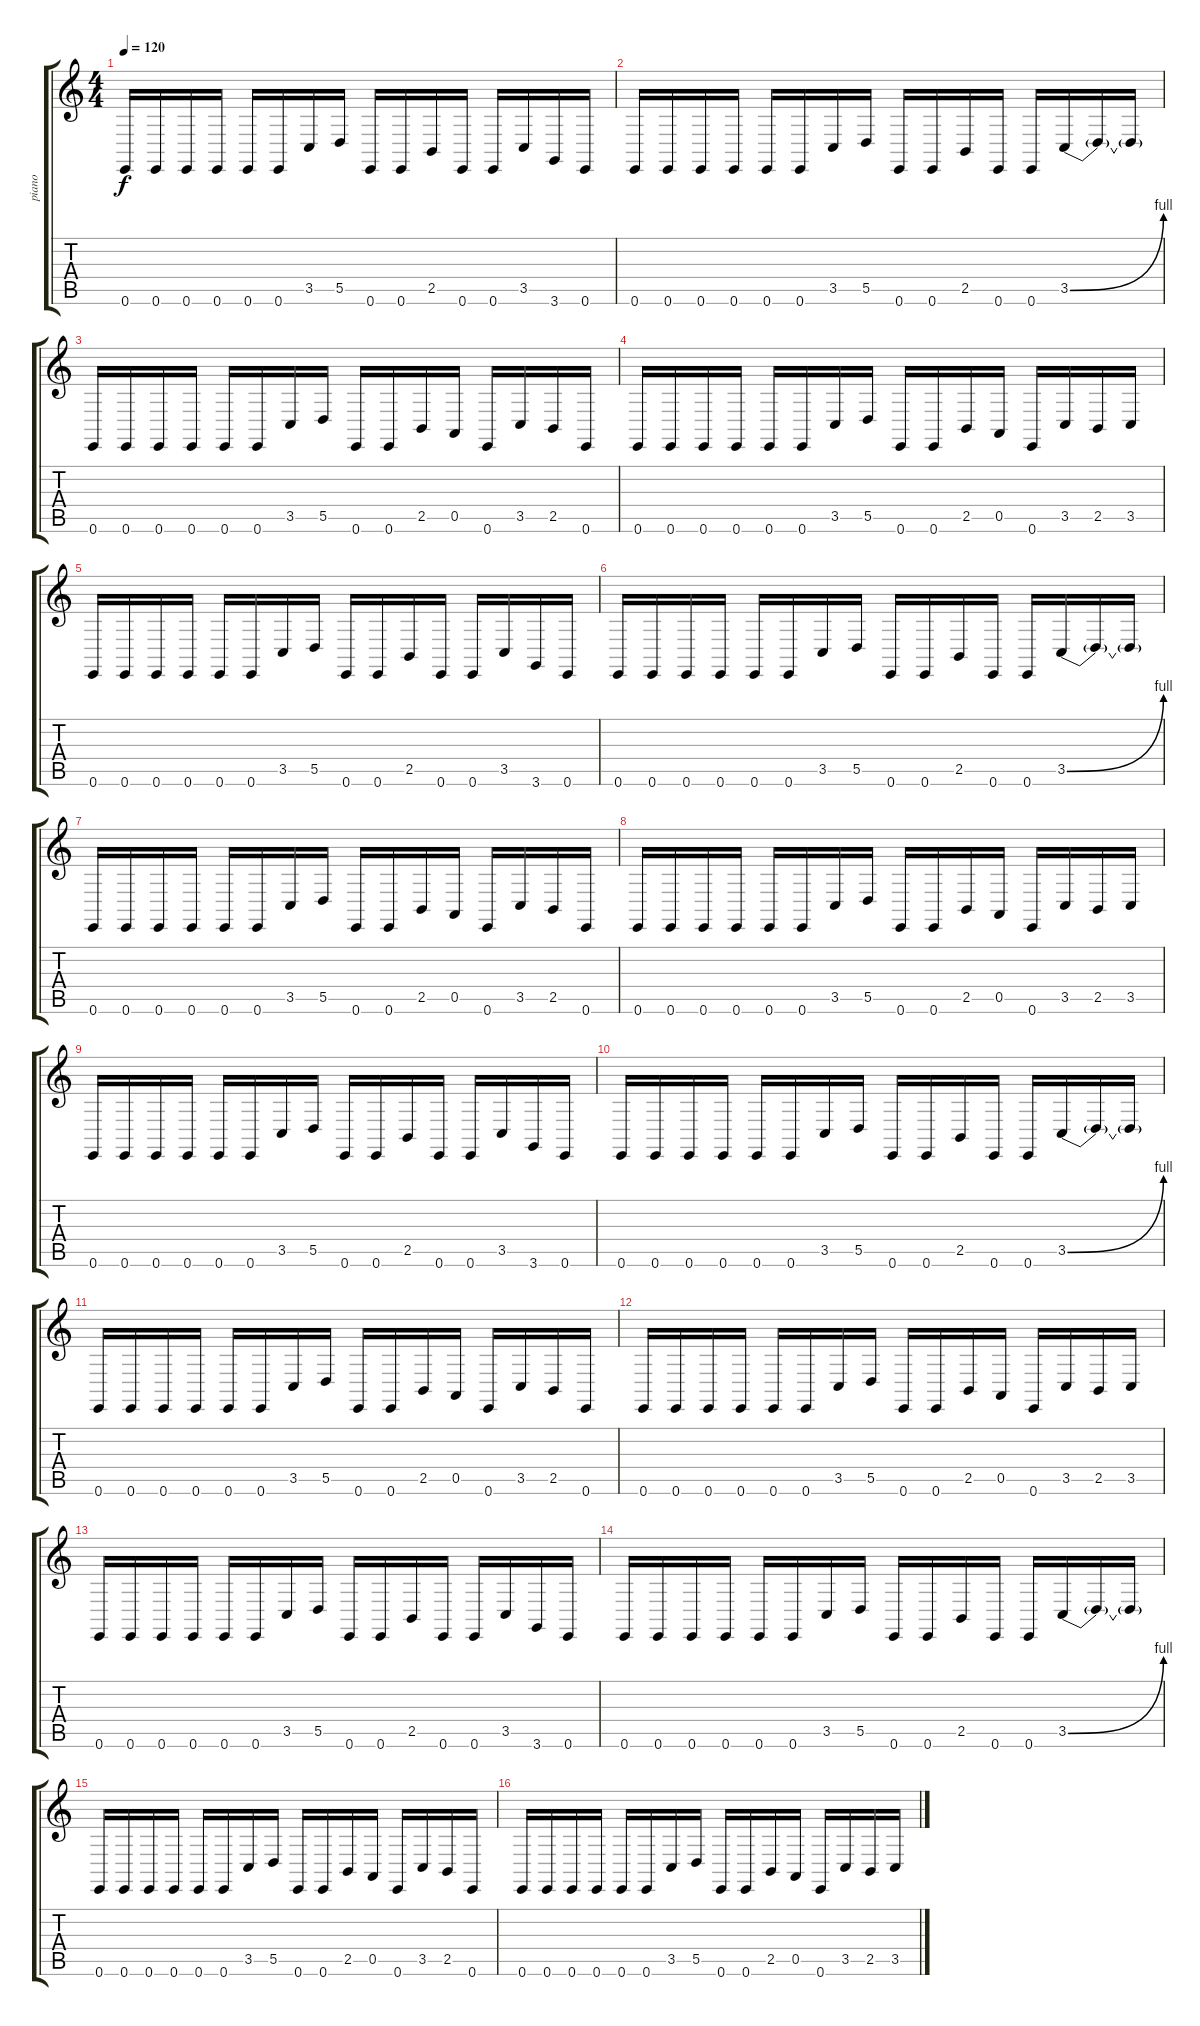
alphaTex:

\track ("piano" "piano") {instrument electricgrandpiano}
\staff {score tabs}
\tuning (E4 B3 G3 D3 A2 E2) {hide}
\ts (4 4)
\tempo 120
\clef g2
\ks c
0.6.16{dy f} 0.6.16 0.6.16 0.6.16 0.6.16 0.6.16 3.5.16 5.5.16 0.6.16 0.6.16 2.5.16 0.6.16 0.6.16 3.5.16 3.6.16 0.6.16 |
0.6.16 0.6.16 0.6.16 0.6.16 0.6.16 0.6.16 3.5.16 5.5.16 0.6.16 0.6.16 2.5.16 0.6.16 0.6.16 3.5{be (bend 0 0 60 4)}.16 3.5{t}.16 3.5{t}.16 |
0.6.16{instrument pad7halo} 0.6.16 0.6.16 0.6.16 0.6.16 0.6.16 3.5.16 5.5.16 0.6.16 0.6.16 2.5.16 0.5.16 0.6.16 3.5.16 2.5.16 0.6.16 |
0.6.16 0.6.16 0.6.16 0.6.16 0.6.16 0.6.16 3.5.16 5.5.16 0.6.16 0.6.16 2.5.16 0.5.16 0.6.16 3.5.16 2.5.16 3.5.16 |
0.6.16 0.6.16 0.6.16 0.6.16 0.6.16 0.6.16 3.5.16 5.5.16 0.6.16 0.6.16 2.5.16 0.6.16 0.6.16 3.5.16 3.6.16 0.6.16 |
0.6.16 0.6.16 0.6.16 0.6.16 0.6.16 0.6.16 3.5.16 5.5.16 0.6.16 0.6.16 2.5.16 0.6.16 0.6.16 3.5{be (bend 0 0 60 4)}.16 3.5{t}.16 3.5{t}.16 |
0.6.16{instrument pad7halo} 0.6.16 0.6.16 0.6.16 0.6.16 0.6.16 3.5.16 5.5.16 0.6.16 0.6.16 2.5.16 0.5.16 0.6.16 3.5.16 2.5.16 0.6.16 |
0.6.16 0.6.16 0.6.16 0.6.16 0.6.16 0.6.16 3.5.16 5.5.16 0.6.16 0.6.16 2.5.16 0.5.16 0.6.16 3.5.16 2.5.16 3.5.16 |
0.6.16 0.6.16 0.6.16 0.6.16 0.6.16 0.6.16 3.5.16 5.5.16 0.6.16 0.6.16 2.5.16 0.6.16 0.6.16 3.5.16 3.6.16 0.6.16 |
0.6.16 0.6.16 0.6.16 0.6.16 0.6.16 0.6.16 3.5.16 5.5.16 0.6.16 0.6.16 2.5.16 0.6.16 0.6.16 3.5{be (bend 0 0 60 4)}.16 3.5{t}.16 3.5{t}.16 |
0.6.16{instrument pad7halo} 0.6.16 0.6.16 0.6.16 0.6.16 0.6.16 3.5.16 5.5.16 0.6.16 0.6.16 2.5.16 0.5.16 0.6.16 3.5.16 2.5.16 0.6.16 |
0.6.16 0.6.16 0.6.16 0.6.16 0.6.16 0.6.16 3.5.16 5.5.16 0.6.16 0.6.16 2.5.16 0.5.16 0.6.16 3.5.16 2.5.16 3.5.16 |
0.6.16 0.6.16 0.6.16 0.6.16 0.6.16 0.6.16 3.5.16 5.5.16 0.6.16 0.6.16 2.5.16 0.6.16 0.6.16 3.5.16 3.6.16 0.6.16 |
0.6.16 0.6.16 0.6.16 0.6.16 0.6.16 0.6.16 3.5.16 5.5.16 0.6.16 0.6.16 2.5.16 0.6.16 0.6.16 3.5{be (bend 0 0 60 4)}.16 3.5{t}.16 3.5{t}.16 |
0.6.16{instrument pad7halo} 0.6.16 0.6.16 0.6.16 0.6.16 0.6.16 3.5.16 5.5.16 0.6.16 0.6.16 2.5.16 0.5.16 0.6.16 3.5.16 2.5.16 0.6.16 |
0.6.16 0.6.16 0.6.16 0.6.16 0.6.16 0.6.16 3.5.16 5.5.16 0.6.16 0.6.16 2.5.16 0.5.16 0.6.16 3.5.16 2.5.16 3.5.16
